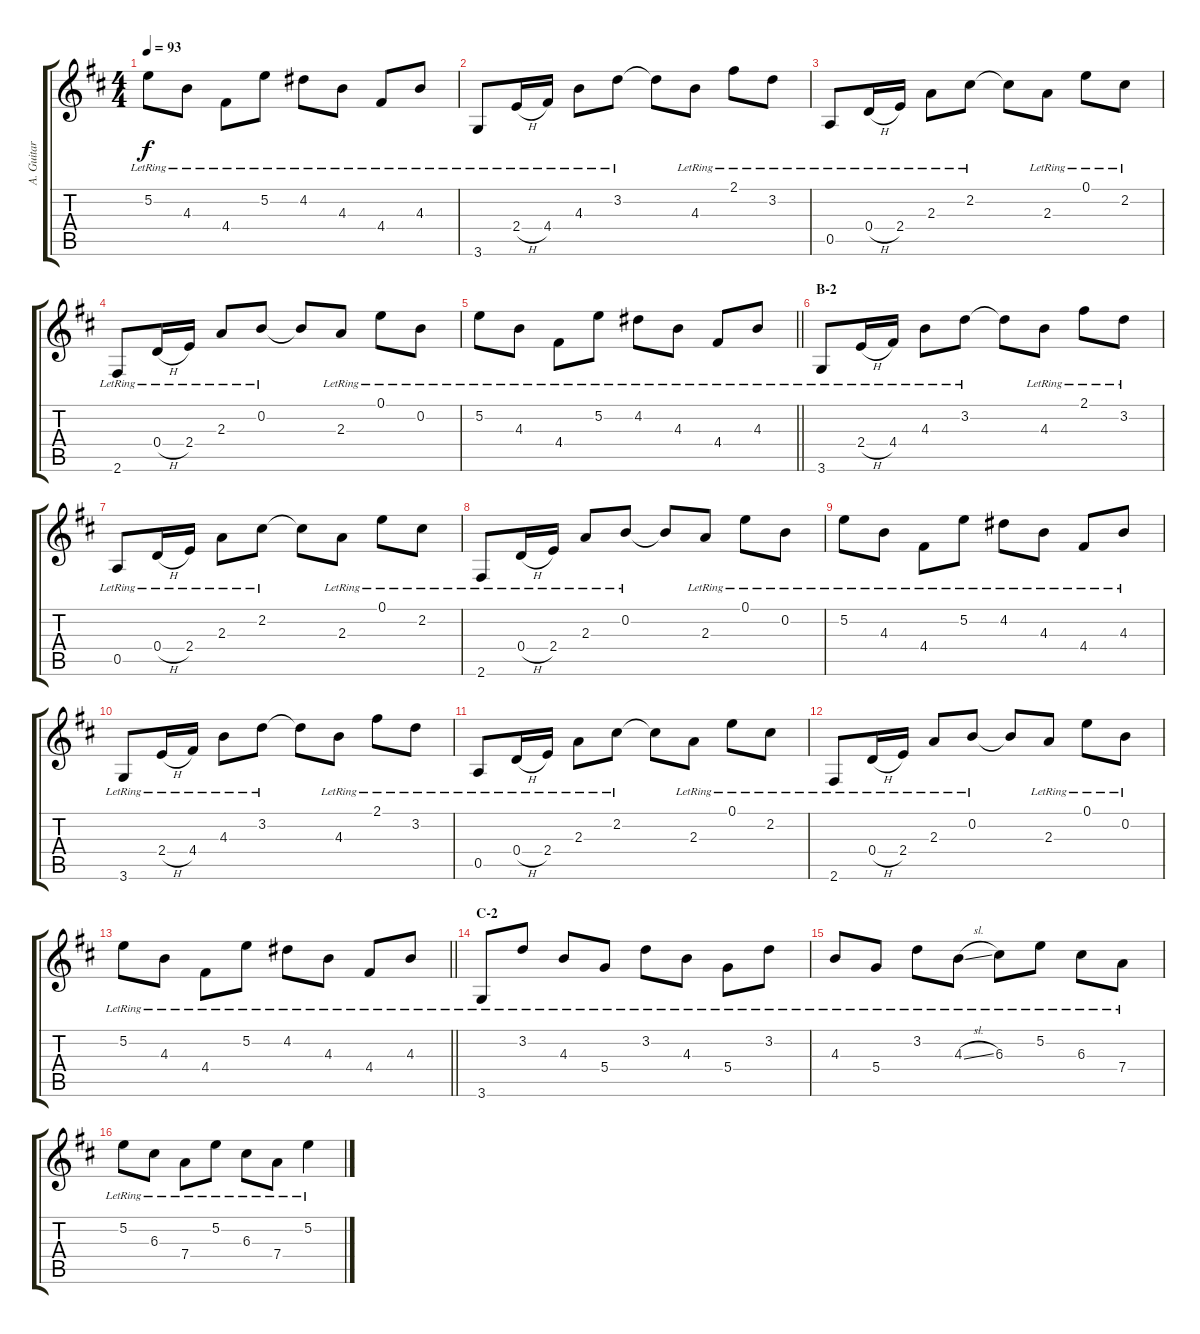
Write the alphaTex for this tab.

\track ("A. Guitar" "A. Guitar") {instrument acousticguitarsteel}
\staff {score tabs}
\tuning (E4 B3 G3 D3 A2 E2) {hide}
\ts (4 4)
\tempo 93
\clef g2
\ks d
5.2{lr}.8{dy f} 4.3{lr}.8 4.4{lr}.8 5.2{lr}.8 4.2{lr}.8 4.3{lr}.8 4.4{lr}.8 4.3{lr}.8 |
3.6{lr}.8 2.4{h lr}.16 4.4{lr}.16 4.3{lr}.8 3.2{lr}.8 3.2{t}.8 4.3{lr}.8 2.1{lr}.8 3.2{lr}.8 |
0.5{lr}.8 0.4{h lr}.16 2.4{lr}.16 2.3{lr}.8 2.2{lr}.8 2.2{t}.8 2.3{lr}.8 0.1{lr}.8 2.2{lr}.8 |
2.6{lr}.8 0.4{h lr}.16 2.4{lr}.16 2.3{lr}.8 0.2{lr}.8 0.2{t}.8 2.3{lr}.8 0.1{lr}.8 0.2{lr}.8 |
\barLineRight lightlight
5.2{lr}.8 4.3{lr}.8 4.4{lr}.8 5.2{lr}.8 4.2{lr}.8 4.3{lr}.8 4.4{lr}.8 4.3{lr}.8 |
\section ("" "B-2")
3.6{lr}.8 2.4{h lr}.16 4.4{lr}.16 4.3{lr}.8 3.2{lr}.8 3.2{t}.8 4.3{lr}.8 2.1{lr}.8 3.2{lr}.8 |
0.5{lr}.8 0.4{h lr}.16 2.4{lr}.16 2.3{lr}.8 2.2{lr}.8 2.2{t}.8 2.3{lr}.8 0.1{lr}.8 2.2{lr}.8 |
2.6{lr}.8 0.4{h lr}.16 2.4{lr}.16 2.3{lr}.8 0.2{lr}.8 0.2{t}.8 2.3{lr}.8 0.1{lr}.8 0.2{lr}.8 |
5.2{lr}.8 4.3{lr}.8 4.4{lr}.8 5.2{lr}.8 4.2{lr}.8 4.3{lr}.8 4.4{lr}.8 4.3{lr}.8 |
3.6{lr}.8 2.4{h lr}.16 4.4{lr}.16 4.3{lr}.8 3.2{lr}.8 3.2{t}.8 4.3{lr}.8 2.1{lr}.8 3.2{lr}.8 |
0.5{lr}.8 0.4{h lr}.16 2.4{lr}.16 2.3{lr}.8 2.2{lr}.8 2.2{t}.8 2.3{lr}.8 0.1{lr}.8 2.2{lr}.8 |
2.6{lr}.8 0.4{h lr}.16 2.4{lr}.16 2.3{lr}.8 0.2{lr}.8 0.2{t}.8 2.3{lr}.8 0.1{lr}.8 0.2{lr}.8 |
\barLineRight lightlight
5.2{lr}.8 4.3{lr}.8 4.4{lr}.8 5.2{lr}.8 4.2{lr}.8 4.3{lr}.8 4.4{lr}.8 4.3{lr}.8 |
\section ("" "C-2")
3.6{lr}.8 3.2{lr}.8 4.3{lr}.8 5.4{lr}.8 3.2{lr}.8 4.3{lr}.8 5.4{lr}.8 3.2{lr}.8 |
4.3{lr}.8 5.4{lr}.8 3.2{lr}.8 4.3{sl lr}.8 6.3{lr}.8 5.2{lr}.8 6.3{lr}.8 7.4{lr}.8 |
5.2{lr}.8 6.3{lr}.8 7.4{lr}.8 5.2{lr}.8 6.3{lr}.8 7.4{lr}.8 5.2{lr}.4
